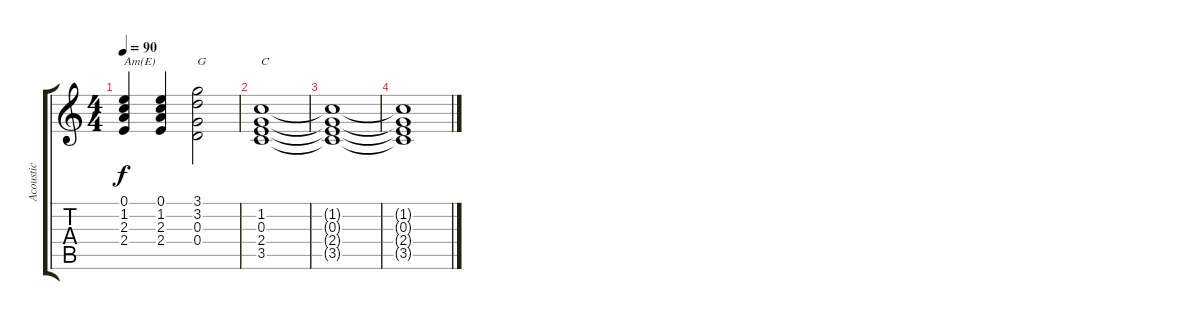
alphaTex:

\track ("Acoustic" "Acoustic") {instrument acousticguitarsteel}
\staff {score tabs}
\tuning (E4 B3 G3 D3 A2 E2) {hide}
\ts (4 4)
\tempo 90
\clef g2
\ks c
(0.1 1.2 2.3 2.4).4{txt "Am(E)" dy f} (0.1 1.2 2.3 2.4).4 (3.1 3.2 0.3 0.4).2{txt "G"} |
(1.2 0.3 2.4 3.5).1{txt "C"} |
(1.2{t} 0.3{t} 2.4{t} 3.5{t}).1 |
(1.2{t} 0.3{t} 2.4{t} 3.5{t}).1
